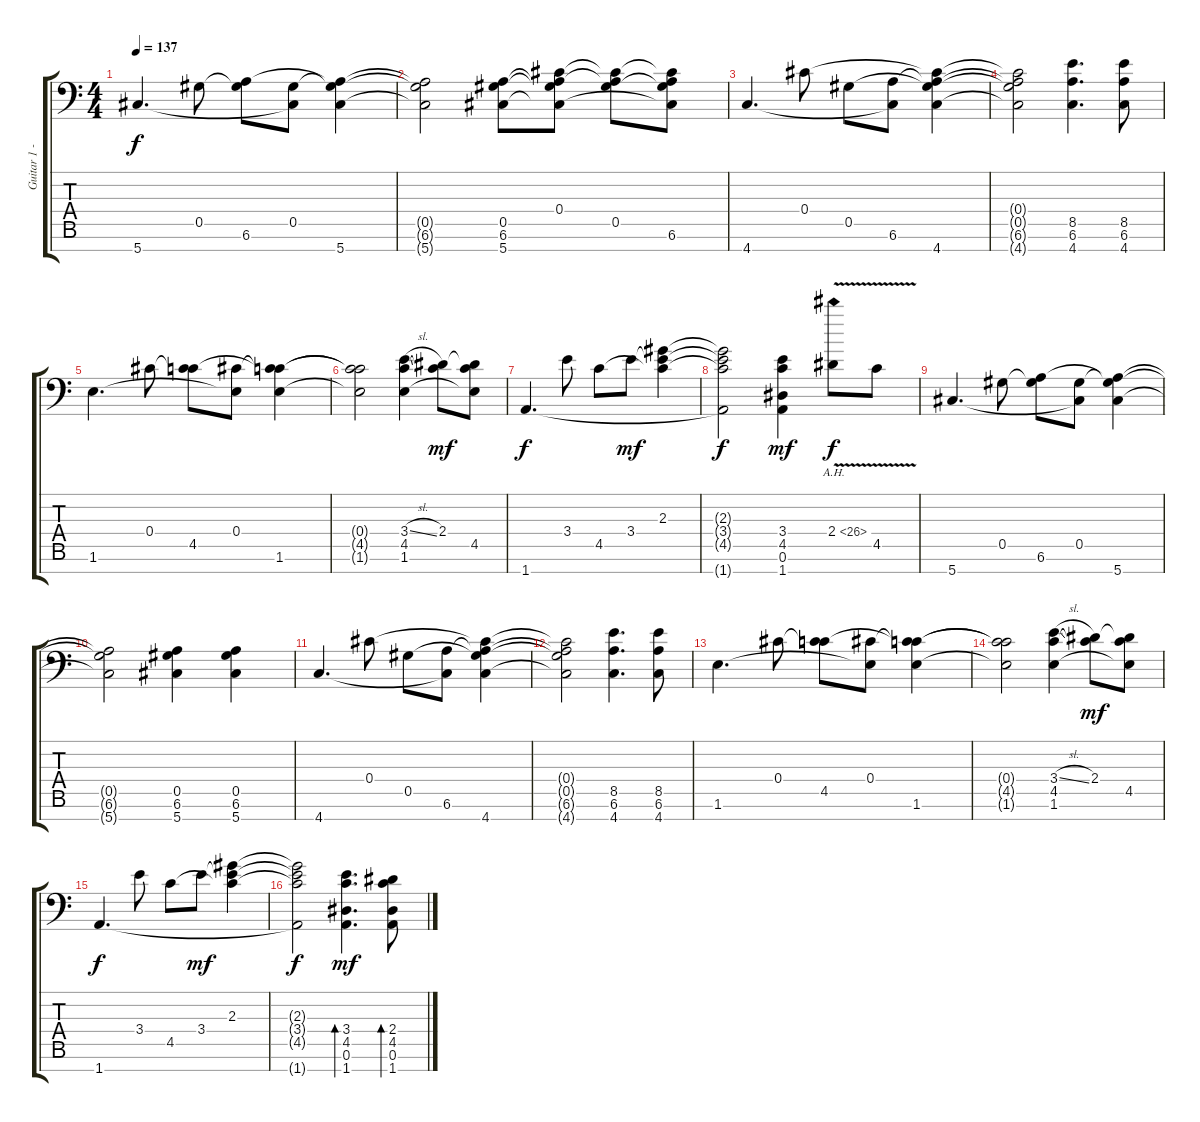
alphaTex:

\track ("Guitar 1 - Left Dist." "Guitar 1 -") {instrument distortionguitar}
\staff {score tabs}
\tuning (Eb4 Bb3 Gb3 Db3 Ab2 Eb2 Ab1) {hide}
\ts (4 4)
\tempo 137
\clef f4
\ks c
5.7.4{d dy f} 0.5.8 (0.5{t} 6.6).8 (0.5 5.7{t}).8 (0.5{t} 6.6{t} 5.7).4 |
(0.5{t} 6.6{t} 5.7{t}).2 (0.5 6.6 5.7).8 (0.4 0.5{t} 6.6{t} 5.7{t}).8 (0.4{t} 0.5 6.6{t}).8 (0.4{t} 0.5{t} 6.6 5.7{t}).8 |
4.7.4{d} 0.4.8 0.5.8 (6.6 4.7{t}).8 (0.4{t} 0.5{t} 6.6{t} 4.7).4 |
(0.4{t} 0.5{t} 6.6{t} 4.7{t}).2 (8.5 6.6 4.7).4{d} (8.5 6.6 4.7).8 |
1.6.4{d} 0.4.8 (0.4{t} 4.5).8 (0.4 1.6{t}).8 (0.4{t} 4.5{t} 1.6).4 |
(0.4{t} 4.5{t} 1.6{t}).2 (3.4{sl} 4.5 1.6).4 (2.4 4.5{t}).8{dy mf} (2.4{t} 4.5 1.6{t}).8 |
1.7.4{d dy f} 3.4.8 4.5.8 3.4.8{dy mf} (2.3 3.4{t} 4.5{t}).4 |
(2.3{t} 3.4{t} 4.5{t} 1.7{t}).2{dy f} (3.4 4.5 0.6 1.7).4{dy mf} 2.4{ah 24 v}.8{dy f} 4.5{v}.8 |
5.7.4{d} 0.5.8 (0.5{t} 6.6).8 (0.5 5.7{t}).8 (0.5{t} 6.6{t} 5.7).4 |
(0.5{t} 6.6{t} 5.7{t}).2 (0.5 6.6 5.7).4 (0.5 6.6 5.7).4 |
4.7.4{d} 0.4.8 0.5.8 (6.6 4.7{t}).8 (0.4{t} 0.5{t} 6.6{t} 4.7).4 |
(0.4{t} 0.5{t} 6.6{t} 4.7{t}).2 (8.5 6.6 4.7).4{d} (8.5 6.6 4.7).8 |
1.6.4{d} 0.4.8 (0.4{t} 4.5).8 (0.4 1.6{t}).8 (0.4{t} 4.5{t} 1.6).4 |
(0.4{t} 4.5{t} 1.6{t}).2 (3.4{sl} 4.5 1.6).4 (2.4 4.5{t}).8{dy mf} (2.4{t} 4.5 1.6{t}).8 |
1.7.4{d dy f} 3.4.8 4.5.8 3.4.8{dy mf} (2.3 3.4{t} 4.5{t}).4 |
(2.3{t} 3.4{t} 4.5{t} 1.7{t}).2{dy f} (3.4 4.5 0.6 1.7).4{d bd 240 dy mf} (2.4 4.5 0.6 1.7).8{bd 120}
